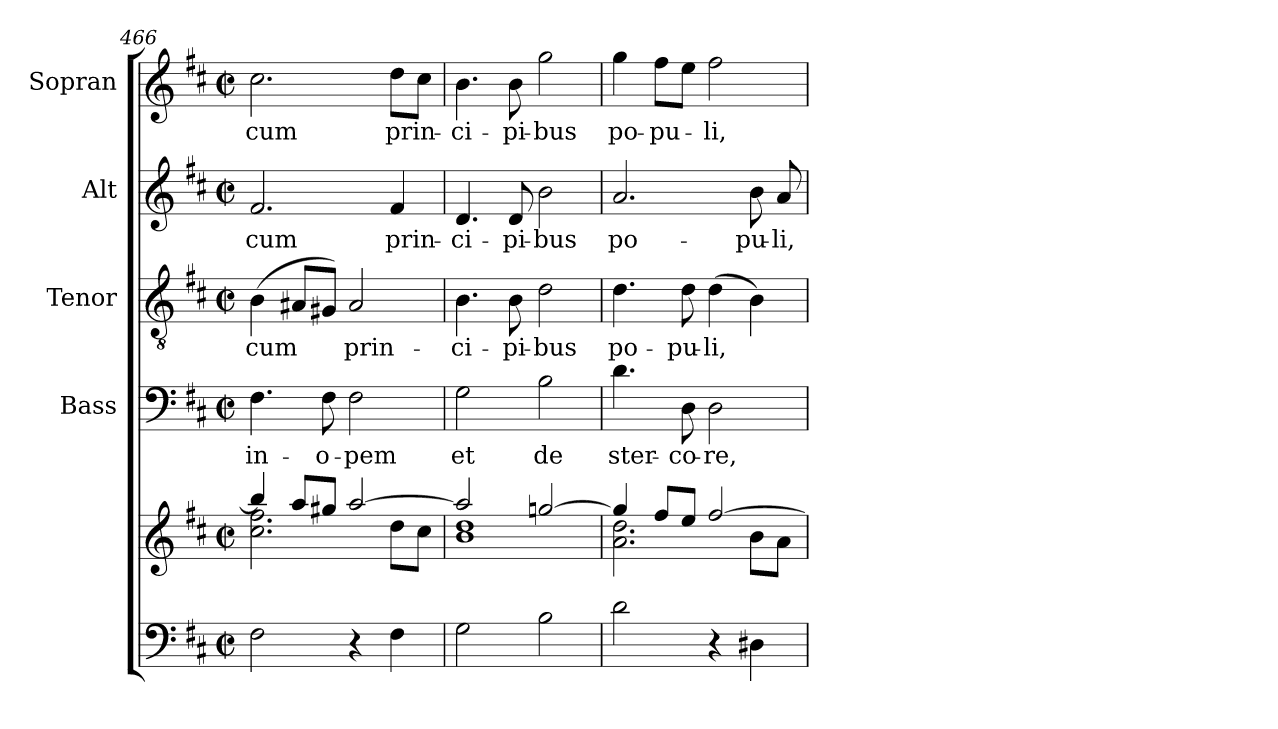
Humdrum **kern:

**kern	**kern	**kern	**text	**kern	**text	**kern	**text	**kern	**text
*part5	*part5	*part4	*part4	*part3	*part3	*part2	*part2	*part1	*part1
*staff6	*staff5	*staff4	*staff4	*staff3	*staff3	*staff2	*staff2	*staff1	*staff1
*	*	*I"Bass	*	*I"Tenor	*	*I"Alt	*	*I"Sopran	*
*	*	*I'B.	*	*I'T.	*	*I'A.	*	*I'S.	*
*clefF4	*clefG2	*clefF4	*	*clefGv2	*	*clefG2	*	*clefG2	*
*k[f#c#]	*k[f#c#]	*k[f#c#]	*	*k[f#c#]	*	*k[f#c#]	*	*k[f#c#]	*
*D:	*D:	*D:	*	*D:	*	*D:	*	*D:	*
*M2/2	*M2/2	*M2/2	*	*M2/2	*	*M2/2	*	*M2/2	*
*met(c|)	*met(c|)	*met(c|)	*	*met(c|)	*	*met(c|)	*	*met(c|)	*
=466	=466	=466	=466	=466	=466	=466	=466	=466	=466
*	*^	*	*	*	*	*	*	*	*
!	!	!	!	!LO:LY:b	!	!LO:LY:b	!	!LO:LY:b	!	!LO:LY:b
2F#\	4bb/]	2.cc#\ 2.ff#\	4.F#\	in-	(>4B\	cum	2.f#/	cum	2.cc#\	cum
.	8aa/L	.	.	.	8A#X/L	.	.	.	.	.
!	!	!	!	!LO:LY:b	!	!	!	!	!	!
.	8gg#X/J	.	8F#\	-o-	8G#X/J)	.	.	.	.	.
!	!	!	!	!LO:LY:b	!	!LO:LY:b	!	!	!	!
4r	[>2aa/	.	2F#\	-pem	2A#/	prin-	.	.	.	.
!	!	!	!	!	!	!	!	!LO:LY:b	!	!LO:LY:b
4F#\	.	8dd\L	.	.	.	.	4f#/	prin-	8dd\L	prin-
.	.	8cc#\J	.	.	.	.	.	.	8cc#\J	.
=467	=467	=467	=467	=467	=467	=467	=467	=467	=467	=467
!	!	!	!	!LO:LY:b	!	!LO:LY:b	!	!LO:LY:b	!	!LO:LY:b
2G\	2aa/]	1b 1dd	2G\	et	4.B\	-ci-	4.d/	-ci-	4.b\	-ci-
!	!	!	!	!	!	!LO:LY:b	!	!LO:LY:b	!	!LO:LY:b
.	.	.	.	.	8B\	-pi-	8d/	-pi-	8b\	-pi-
!	!	!	!	!LO:LY:b	!	!LO:LY:b	!	!LO:LY:b	!	!LO:LY:b
2B\	[>2ggn/	.	2B\	de	2d\	-bus	2b\	-bus	2gg\	-bus
=468	=468	=468	=468	=468	=468	=468	=468	=468	=468	=468
!	!	!	!	!LO:LY:b	!	!LO:LY:b	!	!LO:LY:b	!	!LO:LY:b
2d\	4gg/]	2.a\ 2.dd\	4.d\	ster-	4.d\	po-	2.a/	po-	4gg\	po-
!	!	!	!	!	!	!	!	!	!	!LO:LY:b
.	8ff#/L	.	.	.	.	.	.	.	8ff#\L	-pu-
!	!	!	!	!LO:LY:b	!	!LO:LY:b	!	!	!	!
.	8ee/J	.	8D\	-co-	8d\	-pu-	.	.	8ee\J	.
!	!	!	!	!LO:LY:b	!	!LO:LY:b	!	!	!	!LO:LY:b
4r	[>2ff#/	.	2D\	-re,	(>4d\	-li,	.	.	2ff#\	-li,
!	!	!	!	!	!	!	!	!LO:LY:b	!	!
4D#X\	.	8b\L	.	.	4B\)	.	8b\	-pu-	.	.
!	!	!	!	!	!	!	!	!LO:LY:b	!	!
.	.	8a\J	.	.	.	.	8a/	-li,	.	.
*	*v	*v	*	*	*	*	*	*	*	*
=	=	=	=	=	=	=	=	=	=
*-	*-	*-	*-	*-	*-	*-	*-	*-	*-
